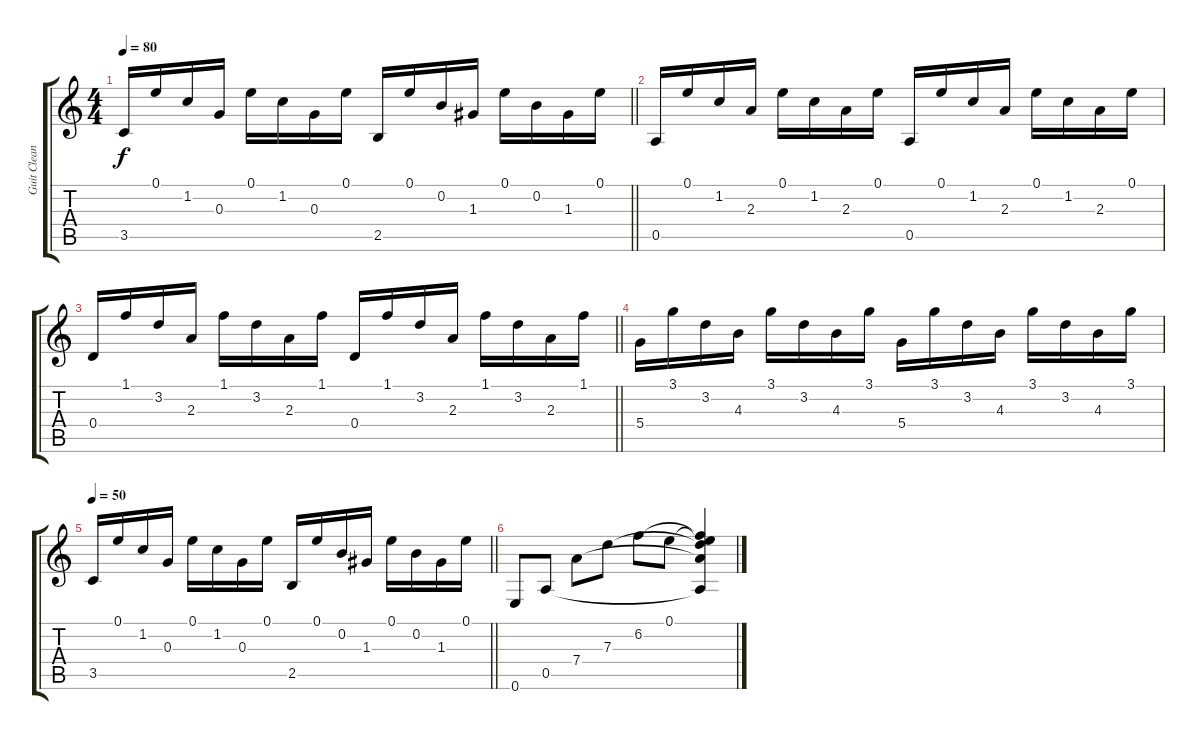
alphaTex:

\track ("Guit Clean 2" "Guit Clean") {instrument electricguitarclean}
\staff {score tabs}
\tuning (E4 B3 G3 D3 A2 E2) {hide}
\ts (4 4)
\tempo 80
\clef g2
\barLineRight lightlight
\ks c
3.5.16{dy f} 0.1.16 1.2.16 0.3.16 0.1.16 1.2.16 0.3.16 0.1.16 2.5.16 0.1.16 0.2.16 1.3.16 0.1.16 0.2.16 1.3.16 0.1.16 |
0.5.16 0.1.16 1.2.16 2.3.16 0.1.16 1.2.16 2.3.16 0.1.16 0.5.16 0.1.16 1.2.16 2.3.16 0.1.16 1.2.16 2.3.16 0.1.16 |
\barLineRight lightlight
0.4.16 1.1.16 3.2.16 2.3.16 1.1.16 3.2.16 2.3.16 1.1.16 0.4.16 1.1.16 3.2.16 2.3.16 1.1.16 3.2.16 2.3.16 1.1.16 |
5.4.16 3.1.16 3.2.16 4.3.16 3.1.16 3.2.16 4.3.16 3.1.16 5.4.16 3.1.16 3.2.16 4.3.16 3.1.16 3.2.16 4.3.16 3.1.16 |
\tempo 50
\barLineRight lightlight
3.5.16 0.1.16 1.2.16 0.3.16 0.1.16 1.2.16 0.3.16 0.1.16 2.5.16 0.1.16 0.2.16 1.3.16 0.1.16 0.2.16 1.3.16 0.1.16 |
0.6.8 0.5.8 7.4.8 7.3.8 6.2.8 0.1.8 (0.1{t} 6.2{t} 7.3{t} 7.4{t} 0.5{t}).4
